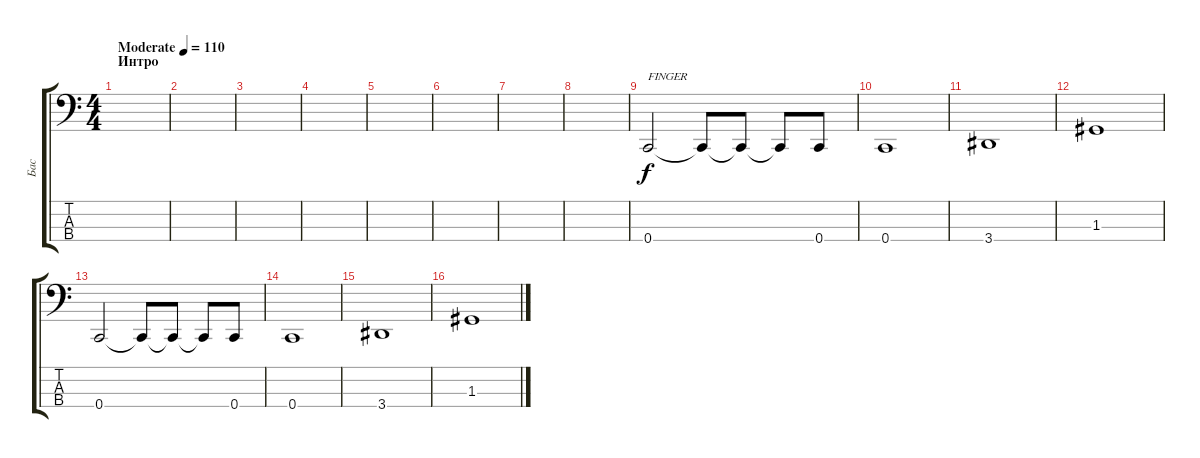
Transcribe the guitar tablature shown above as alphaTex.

\track ("Бас" "Бас") {instrument electricbassfinger}
\staff {score tabs}
\tuning (F2 C2 G1 C1) {hide}
\ts (4 4)
\section ("" "Интро")
\tempo (110 "Moderate")
\clef f4
\ks c
|
|
|
|
|
|
|
|
0.4.2{txt "FINGER"} 0.4{t}.8 0.4{t}.8 0.4{t}.8 0.4.8 |
0.4.1 |
3.4.1 |
1.3.1 |
0.4.2 0.4{t}.8 0.4{t}.8 0.4{t}.8 0.4.8 |
0.4.1 |
3.4.1 |
1.3.1
